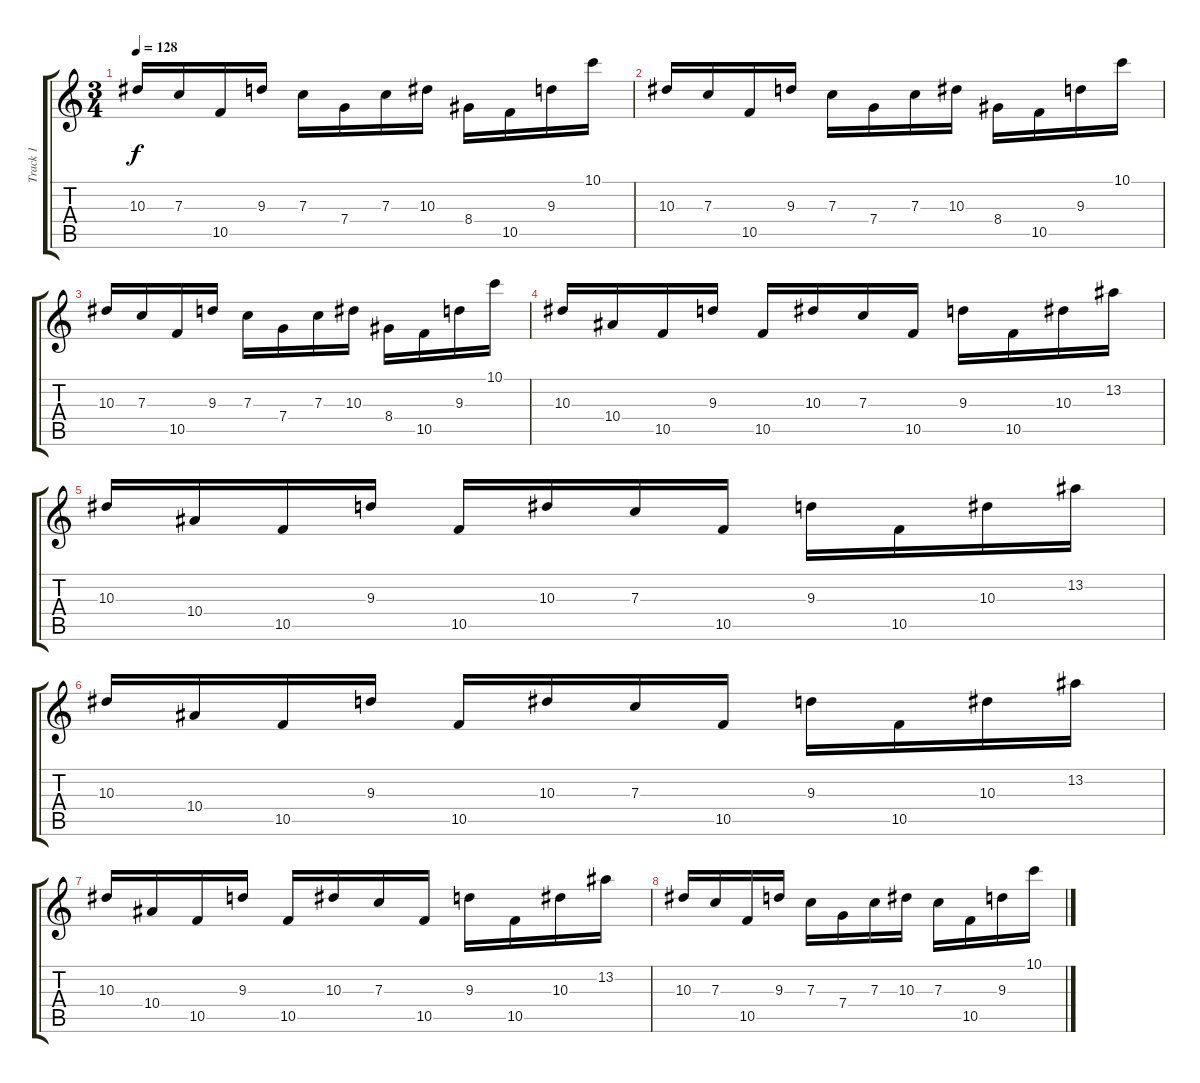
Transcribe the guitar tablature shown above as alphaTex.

\track ("Track 1" "Track 1") {instrument distortionguitar}
\staff {score tabs}
\tuning (D4 A3 F3 C3 G2 C2) {hide}
\ts (3 4)
\tempo 128
\clef g2
\ks c
10.3.16{dy f} 7.3.16 10.5.16 9.3.16 7.3.16 7.4.16 7.3.16 10.3.16 8.4.16 10.5.16 9.3.16 10.1.16 |
10.3.16 7.3.16 10.5.16 9.3.16 7.3.16 7.4.16 7.3.16 10.3.16 8.4.16 10.5.16 9.3.16 10.1.16 |
10.3.16 7.3.16 10.5.16 9.3.16 7.3.16 7.4.16 7.3.16 10.3.16 8.4.16 10.5.16 9.3.16 10.1.16 |
10.3.16{volume 16} 10.4.16 10.5.16 9.3.16 10.5.16 10.3.16 7.3.16 10.5.16 9.3.16 10.5.16 10.3.16 13.2.16 |
10.3.16 10.4.16 10.5.16 9.3.16 10.5.16 10.3.16 7.3.16 10.5.16 9.3.16 10.5.16 10.3.16 13.2.16 |
10.3.16 10.4.16 10.5.16 9.3.16 10.5.16 10.3.16 7.3.16 10.5.16 9.3.16 10.5.16 10.3.16 13.2.16 |
10.3.16 10.4.16 10.5.16 9.3.16 10.5.16 10.3.16 7.3.16 10.5.16 9.3.16 10.5.16 10.3.16 13.2.16 |
10.3.16 7.3.16 10.5.16 9.3.16 7.3.16 7.4.16 7.3.16 10.3.16 7.3.16 10.5.16 9.3.16 10.1.16
